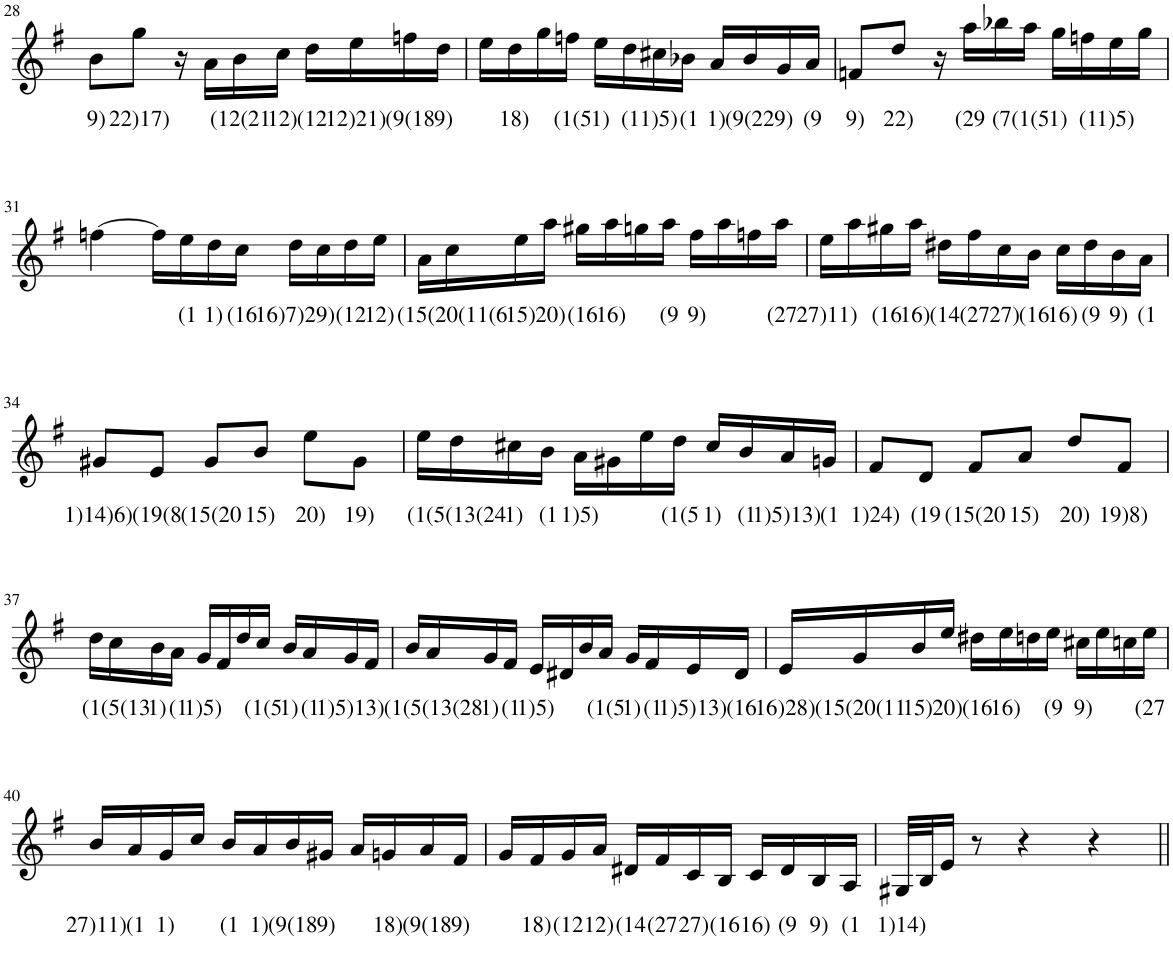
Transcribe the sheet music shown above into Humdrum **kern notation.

**kern	**text
*part1	*part1
*staff1	*staff1
*I"Piano	*
*I'Pno	*
!!LO:PB:g=z
*clefG2	*
*k[f#]	*
*M3/4	*
=28	=28
!	!LO:LY:b
8b\L	9)
!	!LO:LY:b
8gg\J	22)17)
16r	.
16a\LL	.
!	!LO:LY:b
16b\	(12(21
!	!LO:LY:b
16cc\JJ	12)
!	!LO:LY:b
16dd\LL	(12
!	!LO:LY:b
16ee\	12)21)
!	!LO:LY:b
16ffn\	(9(18
!	!LO:LY:b
16dd\JJ	9)
=29	=29
16ee\LL	.
!	!LO:LY:b
16dd\	18)
16gg\	.
!	!LO:LY:b
16ffn\JJ	(1(5
!	!LO:LY:b
16ee\LL	1)
!	!LO:LY:b
16dd\	(1
!	!LO:LY:b
16cc#X\	1)5)
!	!LO:LY:b
16b-X\JJ	(1
!	!LO:LY:b
16a/LL	1)
!	!LO:LY:b
16b-/	(9(22
!	!LO:LY:b
16g/	9)
!	!LO:LY:b
16a/JJ	(9
=30	=30
!	!LO:LY:b
8fn/L	9)
!	!LO:LY:b
8dd/J	22)
16r	.
!	!LO:LY:b
16aa\LL	(29
!	!LO:LY:b
16bb-X\	(7
!	!LO:LY:b
16aa\JJ	(1(5
!	!LO:LY:b
16gg\LL	1)
!	!LO:LY:b
16ffn\	(1
!	!LO:LY:b
16ee\	1)5)
16gg\JJ	.
!!LO:LB:g=z
=31	=31
[4ffn\	.
16ff\LL]	.
!	!LO:LY:b
16ee\	(1
!	!LO:LY:b
16dd\	1)
!	!LO:LY:b
16cc\JJ	(16
!	!LO:LY:b
16dd\LL	16)7)29)
16cc\	.
!	!LO:LY:b
16dd\	(12
!	!LO:LY:b
16ee\JJ	12)
=32	=32
16a\LL	.
!	!LO:LY:b
16cc\	(15(20(11(6
!	!LO:LY:b
16ee\	15)
!	!LO:LY:b
16aa\JJ	20)
!	!LO:LY:b
16gg#X\LL	(16
!	!LO:LY:b
16aa\	16)
16ggn\	.
!	!LO:LY:b
16aa\JJ	(9
!	!LO:LY:b
16ff#\LL	9)
16aa\	.
16ffn\	.
!	!LO:LY:b
16aa\JJ	(27
=33	=33
!	!LO:LY:b
16ee\LL	27)11)
16aa\	.
!	!LO:LY:b
16gg#X\	(16
!	!LO:LY:b
16aa\JJ	16)
!	!LO:LY:b
16dd#X\LL	(14
!	!LO:LY:b
16ff#\	(27
!	!LO:LY:b
16cc\	27)
!	!LO:LY:b
16b\JJ	(16
!	!LO:LY:b
16cc\LL	16)
!	!LO:LY:b
16dd#\	(9
!	!LO:LY:b
16b\	9)
!	!LO:LY:b
16a\JJ	(1
!!LO:LB:g=z
=34	=34
!	!LO:LY:b
8g#X/L	1)14)6)
!	!LO:LY:b
8e/J	(19(8
!	!LO:LY:b
8g#/L	(15(20
!	!LO:LY:b
8b/J	15)
!	!LO:LY:b
8ee\L	20)
!	!LO:LY:b
8g#\J	19)
=35	=35
16ee\LL	.
!	!LO:LY:b
16dd\	(1(5(13(24
!	!LO:LY:b
16cc#X\	1)
!	!LO:LY:b
16b\JJ	(1
!	!LO:LY:b
16a\LL	1)5)
16g#X\	.
16ee\	.
!	!LO:LY:b
16dd\JJ	(1(5
!	!LO:LY:b
16cc#/LL	1)
!	!LO:LY:b
16b/	(1
!	!LO:LY:b
16a/	1)5)13)
!	!LO:LY:b
16gn/JJ	(1
=36	=36
!	!LO:LY:b
8f#/L	1)24)
!	!LO:LY:b
8d/J	(19
!	!LO:LY:b
8f#/L	(15(20
!	!LO:LY:b
8a/J	15)
!	!LO:LY:b
8dd/L	20)
!	!LO:LY:b
8f#/J	19)8)
!!LO:LB:g=z
=37	=37
16dd\LL	.
!	!LO:LY:b
16cc\	(1(5(13
!	!LO:LY:b
16b\	1)
!	!LO:LY:b
16a\JJ	(1
!	!LO:LY:b
16g/LL	1)5)
16f#/	.
16dd/	.
!	!LO:LY:b
16cc/JJ	(1(5
!	!LO:LY:b
16b/LL	1)
!	!LO:LY:b
16a/	(1
!	!LO:LY:b
16g/	1)5)13)
16f#/JJ	.
=38	=38
16b/LL	.
!	!LO:LY:b
16a/	(1(5(13(28
!	!LO:LY:b
16g/	1)
!	!LO:LY:b
16f#/JJ	(1
!	!LO:LY:b
16e/LL	1)5)
16d#X/	.
16b/	.
!	!LO:LY:b
16a/JJ	(1(5
!	!LO:LY:b
16g/LL	1)
!	!LO:LY:b
16f#/	(1
!	!LO:LY:b
16e/	1)5)13)
!	!LO:LY:b
16d#/JJ	(16
=39	=39
!	!LO:LY:b
16e/LL	16)28)
!	!LO:LY:b
16g/	(15(20(11
!	!LO:LY:b
16b/	15)
!	!LO:LY:b
16ee/JJ	20)
!	!LO:LY:b
16dd#X\LL	(16
!	!LO:LY:b
16ee\	16)
16ddn\	.
!	!LO:LY:b
16ee\JJ	(9
!	!LO:LY:b
16cc#X\LL	9)
16ee\	.
16ccn\	.
!	!LO:LY:b
16ee\JJ	(27
!!LO:LB:g=z
=40	=40
!	!LO:LY:b
16b/LL	27)11)
!	!LO:LY:b
16a/	(1
!	!LO:LY:b
16g/	1)
16cc/JJ	.
!	!LO:LY:b
16b/LL	(1
!	!LO:LY:b
16a/	1)
!	!LO:LY:b
16b/	(9(18
!	!LO:LY:b
16g#X/JJ	9)
16a/LL	.
!	!LO:LY:b
16gn/	18)
!	!LO:LY:b
16a/	(9(18
!	!LO:LY:b
16f#/JJ	9)
=41	=41
16g/LL	.
!	!LO:LY:b
16f#/	18)
!	!LO:LY:b
16g/	(12
!	!LO:LY:b
16a/JJ	12)
!	!LO:LY:b
16d#X/LL	(14
!	!LO:LY:b
16f#/	(27
!	!LO:LY:b
16c/	27)
!	!LO:LY:b
16B/JJ	(16
!	!LO:LY:b
16c/LL	16)
!	!LO:LY:b
16d#/	(9
!	!LO:LY:b
16B/	9)
!	!LO:LY:b
16A/JJ	(1
=42	=42
!	!LO:LY:b
32G#X/LLL	1)14)
32B/J	.
16e/JJ	.
8r	.
4r	.
4r	.
=||	=||
*-	*-
